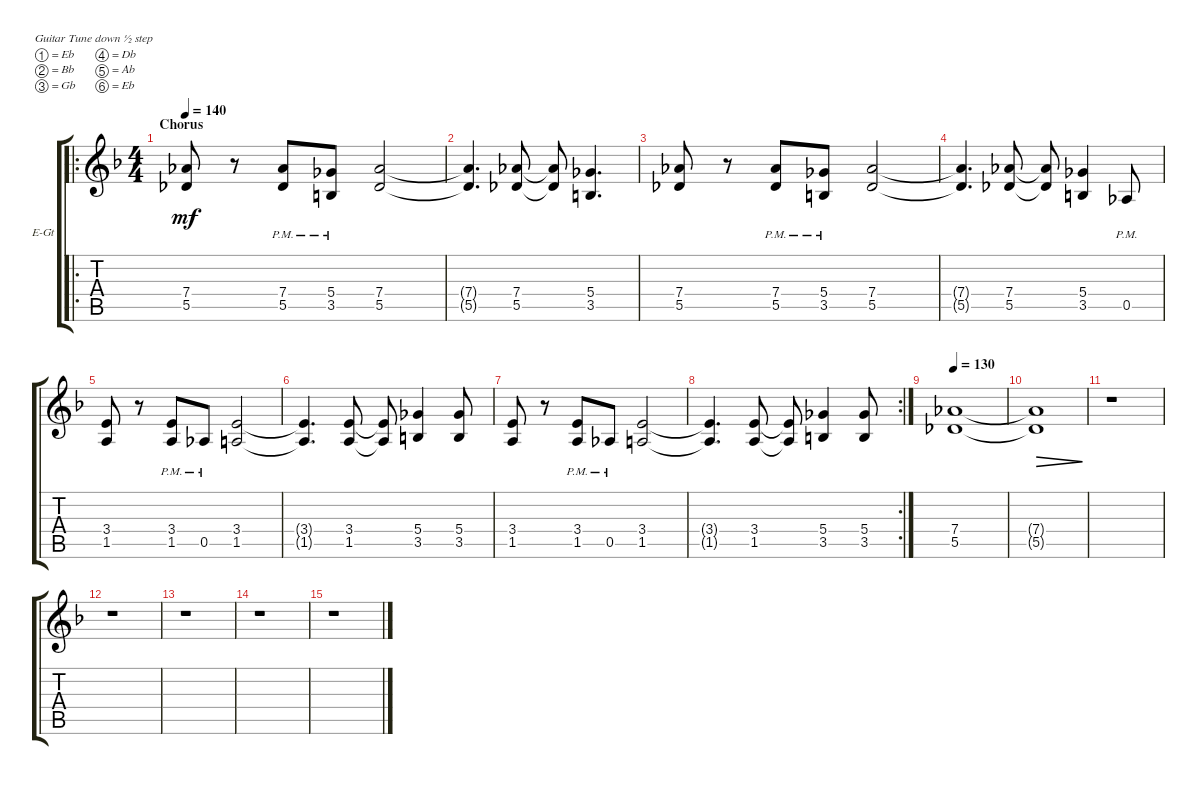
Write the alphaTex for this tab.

\defaultSystemsLayout 4
\bracketExtendMode groupsimilarinstruments
\firstSystemTrackNameOrientation horizontal
\otherSystemsTrackNameOrientation horizontal
\track ("Jon Rhythm " "E-Gt") {instrument distortionguitar}
\staff {score tabs}
\tuning (Eb4 Bb3 Gb3 Db3 Ab2 Eb2)
\ro
\ts (4 4)
\section ("" "Chorus")
\tempo 140
\clef g2
\ks f
(7.4 5.5).8{dy mf} r.8 (7.4{pm} 5.5{pm}).8 (5.4{pm} 3.5{pm}).8 (7.4 5.5).2 |
(7.4{t} 5.5{t}).4{d} (7.4 5.5).8 (7.4{t} 5.5{t}).8 (5.4 3.5).4{d} |
(7.4 5.5).8 r.8 (7.4{pm} 5.5{pm}).8 (5.4{pm} 3.5{pm}).8 (7.4 5.5).2 |
(7.4{t} 5.5{t}).4{d} (7.4 5.5).8 (7.4{t} 5.5{t}).8 (5.4 3.5).4 0.5{pm}.8 |
(3.4 1.5).8 r.8 (3.4{pm} 1.5{pm}).8 0.5{pm}.8 (3.4 1.5).2 |
(3.4{t} 1.5{t}).4{d} (3.4 1.5).8 (3.4{t} 1.5{t}).8 (5.4 3.5).4 (5.4 3.5).8 |
(3.4 1.5).8 r.8 (3.4{pm} 1.5{pm}).8 0.5{pm}.8 (3.4 1.5).2 |
\rc 2
(3.4{t} 1.5{t}).4{d} (3.4 1.5).8 (3.4{t} 1.5{t}).8 (5.4 3.5).4 (5.4 3.5).8 |
\tempo 130
(7.4 5.5).1 |
(7.4{t} 5.5{t}).1{dec} |
r.1 |
r.1 |
r.1 |
r.1 |
r.1
